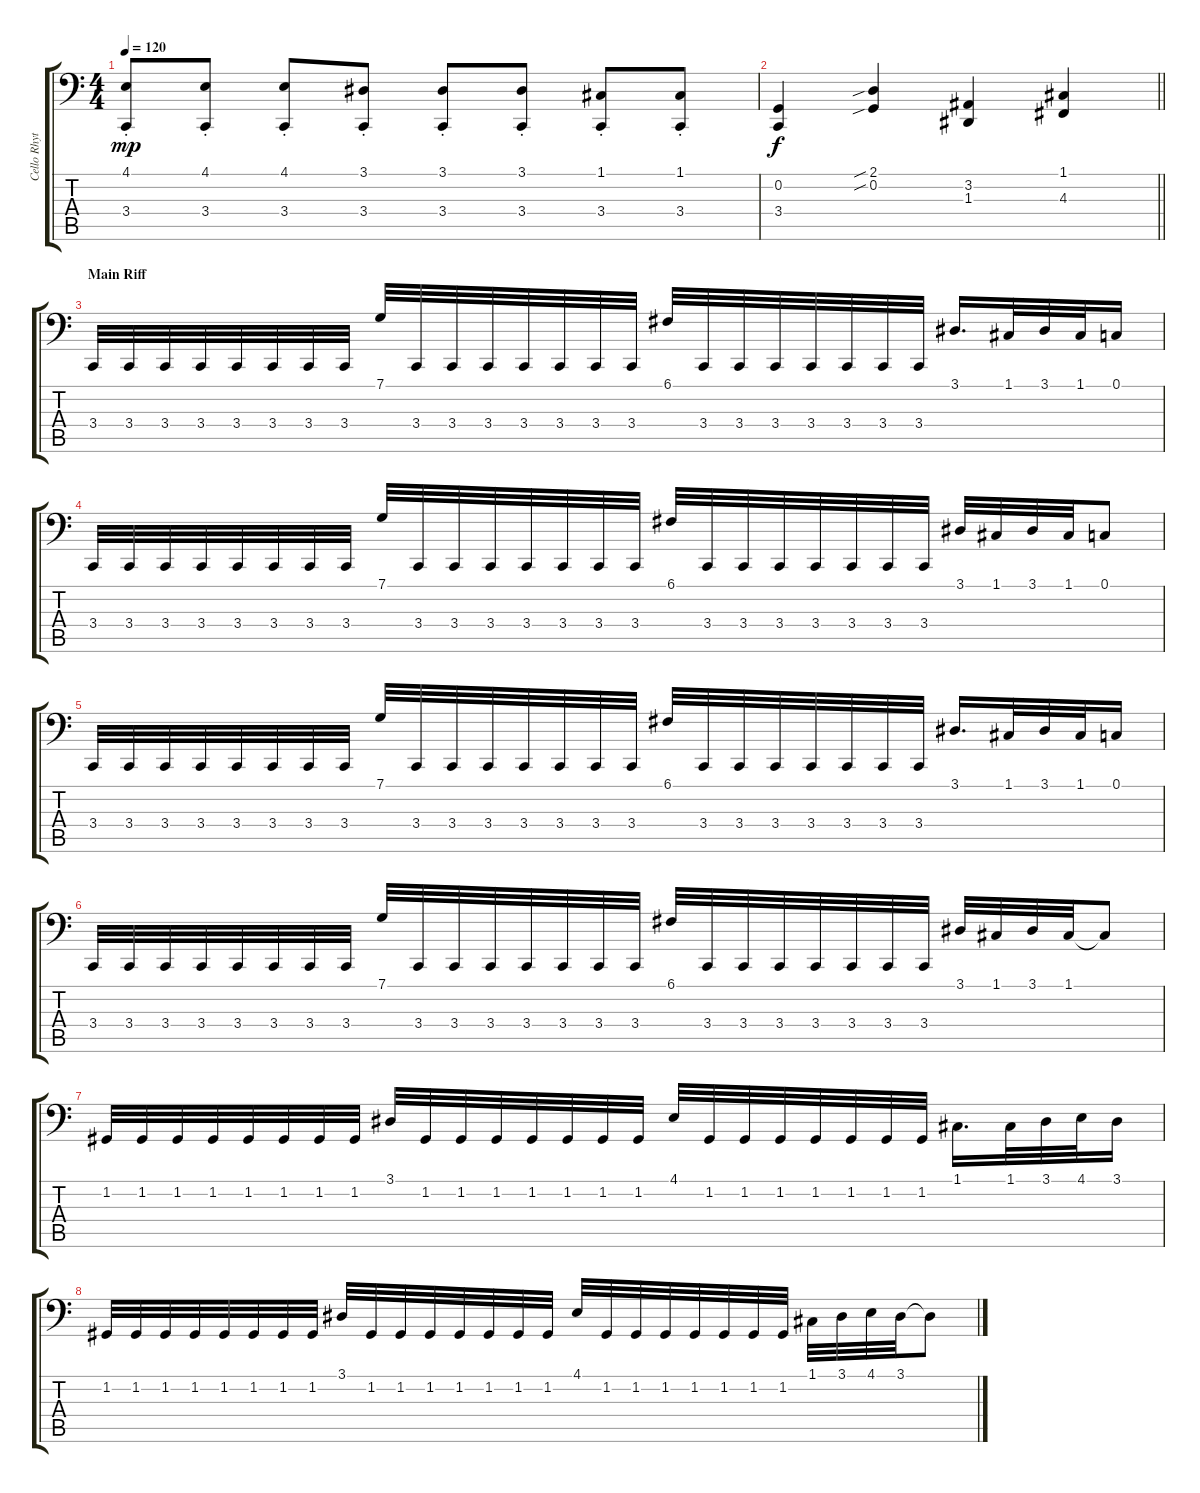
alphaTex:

\track ("Cello Rhythm 1" "Cello Rhyt") {instrument cello}
\staff {score tabs}
\tuning (C3 G2 D2 A1 E1 B0) {hide}
\ts (4 4)
\tempo 120
\clef f4
\ks c
(4.1{st} 3.4{st}).8{dy mp} (4.1{st} 3.4{st}).8 (4.1{st} 3.4{st}).8 (3.1{st} 3.4{st}).8 (3.1{st} 3.4{st}).8 (3.1{st} 3.4{st}).8 (1.1{st} 3.4{st}).8 (1.1{st} 3.4{st}).8 |
\barLineRight lightlight
(0.2 3.4).4{dy f} (2.1{sib} 0.2{sib}).4 (3.2 1.3).4 (1.1 4.3).4 |
\section ("" "Main Riff")
3.4.32 3.4.32 3.4.32 3.4.32 3.4.32 3.4.32 3.4.32 3.4.32 7.1.32 3.4.32 3.4.32 3.4.32 3.4.32 3.4.32 3.4.32 3.4.32 6.1.32 3.4.32 3.4.32 3.4.32 3.4.32 3.4.32 3.4.32 3.4.32 3.1.16{d} 1.1.32 3.1.32 1.1.32 0.1.16 |
3.4.32 3.4.32 3.4.32 3.4.32 3.4.32 3.4.32 3.4.32 3.4.32 7.1.32 3.4.32 3.4.32 3.4.32 3.4.32 3.4.32 3.4.32 3.4.32 6.1.32 3.4.32 3.4.32 3.4.32 3.4.32 3.4.32 3.4.32 3.4.32 3.1.32 1.1.32 3.1.32 1.1.32 0.1.8 |
3.4.32 3.4.32 3.4.32 3.4.32 3.4.32 3.4.32 3.4.32 3.4.32 7.1.32 3.4.32 3.4.32 3.4.32 3.4.32 3.4.32 3.4.32 3.4.32 6.1.32 3.4.32 3.4.32 3.4.32 3.4.32 3.4.32 3.4.32 3.4.32 3.1.16{d} 1.1.32 3.1.32 1.1.32 0.1.16 |
3.4.32 3.4.32 3.4.32 3.4.32 3.4.32 3.4.32 3.4.32 3.4.32 7.1.32 3.4.32 3.4.32 3.4.32 3.4.32 3.4.32 3.4.32 3.4.32 6.1.32 3.4.32 3.4.32 3.4.32 3.4.32 3.4.32 3.4.32 3.4.32 3.1.32 1.1.32 3.1.32 1.1.32 1.1{t}.8 |
1.2.32 1.2.32 1.2.32 1.2.32 1.2.32 1.2.32 1.2.32 1.2.32 3.1.32 1.2.32 1.2.32 1.2.32 1.2.32 1.2.32 1.2.32 1.2.32 4.1.32 1.2.32 1.2.32 1.2.32 1.2.32 1.2.32 1.2.32 1.2.32 1.1.16{d} 1.1.32 3.1.32 4.1.32 3.1.16 |
1.2.32 1.2.32 1.2.32 1.2.32 1.2.32 1.2.32 1.2.32 1.2.32 3.1.32 1.2.32 1.2.32 1.2.32 1.2.32 1.2.32 1.2.32 1.2.32 4.1.32 1.2.32 1.2.32 1.2.32 1.2.32 1.2.32 1.2.32 1.2.32 1.1.32 3.1.32 4.1.32 3.1.32 3.1{t}.8
